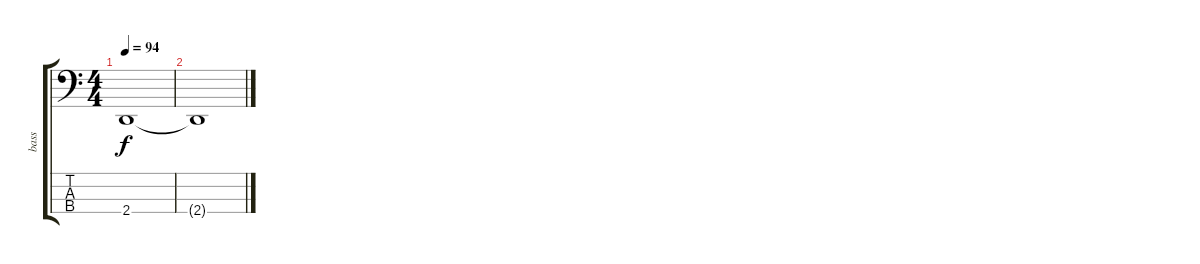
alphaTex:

\track ("bass" "bass") {instrument electricbasspick}
\staff {score tabs}
\tuning (Eb2 Bb1 F1 C1) {hide}
\ts (4 4)
\tempo 94
\clef f4
\ks c
2.4.1{dy f} |
2.4{t}.1
